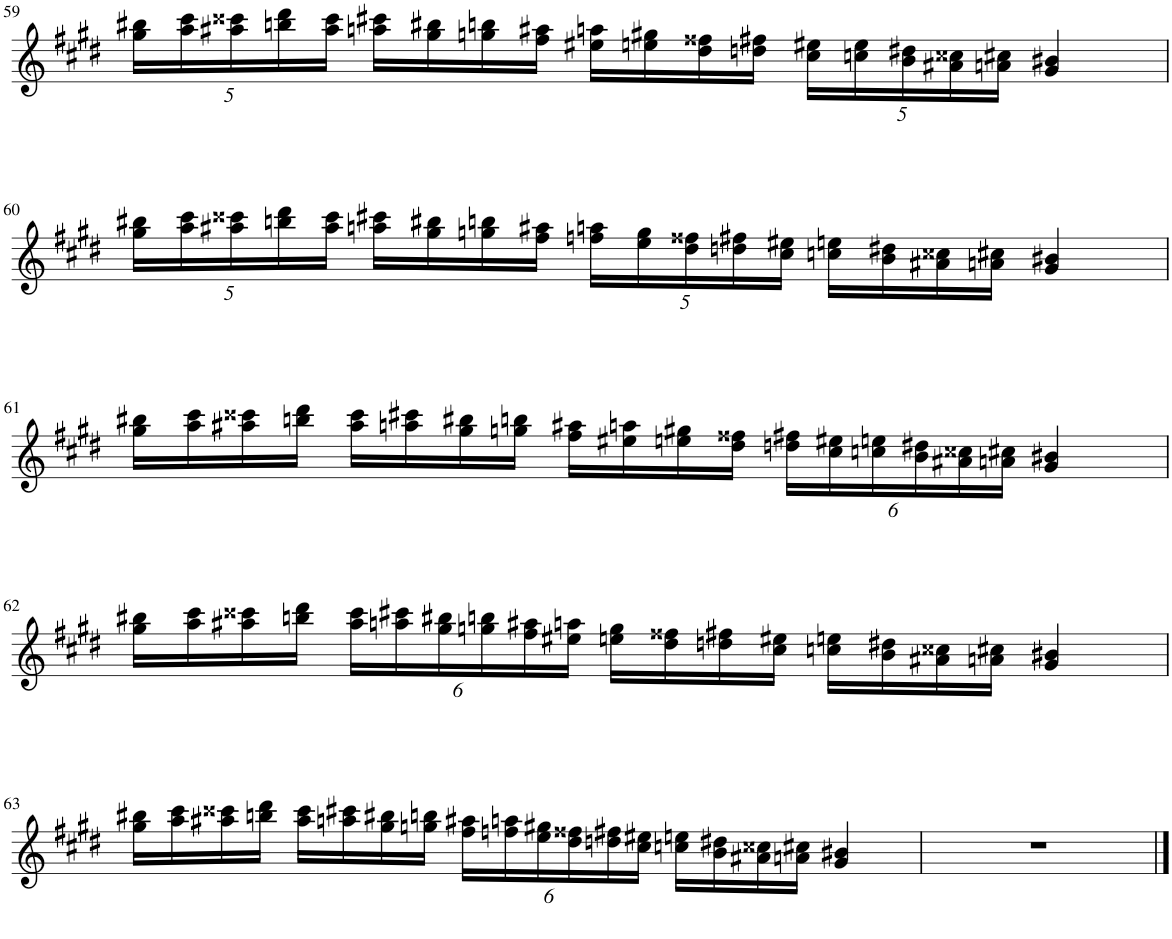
**kern
*part1
*staff1
*I"Piano
*I'Pno.
!!LO:PB:g=z
*clefG2
*k[f#c#g#d#]
*M5/4
*Xbrackettup
=59
20gg#\ 20bb#X\LL
20aa\ 20ccc#\
20aa#X\ 20ccc##X\
20bbn\ 20ddd#\
20aa#\ 20ccc##\JJ
16aan\ 16ccc#X\LL
16gg#\ 16bb#X\
16ggn\ 16bbn\
16ff#\ 16aa#X\JJ
16ee#X\ 16aan\LL
16een\ 16gg#X\
16dd#\ 16ff##X\
16ddn\ 16ff#X\JJ
20cc#\ 20ee#X\LL
20ccn\ 20ee#\
20b\ 20dd#X\
20a#X\ 20cc##X\
20an\ 20cc#X\JJ
4g#/ 4b#X/
!!LO:LB:g=z
=60
20gg#\ 20bb#X\LL
20aa\ 20ccc#\
20aa#X\ 20ccc##X\
20bbn\ 20ddd#\
20aa#\ 20ccc##\JJ
16aan\ 16ccc#X\LL
16gg#\ 16bb#X\
16ggn\ 16bbn\
16ff#\ 16aa#X\JJ
20ffn\ 20aan\LL
20ee\ 20gg\
20dd#\ 20ff##X\
20ddn\ 20ff#X\
20cc#\ 20ee#X\JJ
16ccn\ 16een\LL
16b\ 16dd#X\
16a#X\ 16cc##X\
16an\ 16cc#X\JJ
4g#/ 4b#X/
!!LO:LB:g=z
=61
16gg#\ 16bb#X\LL
16aa\ 16ccc#\
16aa#X\ 16ccc##X\
16bbn\ 16ddd#\JJ
16aa#\ 16ccc##\LL
16aan\ 16ccc#X\
16gg#\ 16bb#X\
16ggn\ 16bbn\JJ
16ff#\ 16aa#X\LL
16ee#X\ 16aan\
16een\ 16gg#X\
16dd#\ 16ff##X\JJ
24ddn\ 24ff#X\LL
24cc#\ 24ee#X\
24ccn\ 24een\
24b\ 24dd#X\
24a#X\ 24cc##X\
24an\ 24cc#X\JJ
4g#/ 4b#X/
!!LO:LB:g=z
=62
16gg#\ 16bb#X\LL
16aa\ 16ccc#\
16aa#X\ 16ccc##X\
16bbn\ 16ddd#\JJ
24aa#\ 24ccc##\LL
24aan\ 24ccc#X\
24gg#\ 24bb#X\
24ggn\ 24bbn\
24ff#\ 24aa#X\
24ee#X\ 24aan\JJ
16een\ 16gg\LL
16dd#\ 16ff##X\
16ddn\ 16ff#X\
16cc#\ 16ee#X\JJ
16ccn\ 16een\LL
16b\ 16dd#X\
16a#X\ 16cc##X\
16an\ 16cc#X\JJ
4g#/ 4b#X/
!!LO:LB:g=z
=63
16gg#\ 16bb#X\LL
16aa\ 16ccc#\
16aa#X\ 16ccc##X\
16bbn\ 16ddd#\JJ
16aa#\ 16ccc##\LL
16aan\ 16ccc#X\
16gg#\ 16bb#X\
16ggn\ 16bbn\JJ
24ff#\ 24aa#X\LL
24ffn\ 24aan\
24ee\ 24gg#X\
24dd#\ 24ff##X\
24ddn\ 24ff#X\
24cc#\ 24ee#X\JJ
16ccn\ 16een\LL
16b\ 16dd#X\
16a#X\ 16cc##X\
16an\ 16cc#X\JJ
4g#/ 4b#X/
=64
4%5r
==
*-
